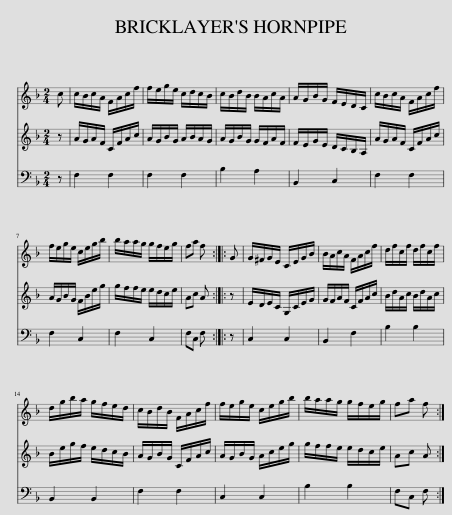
X:1
%%score 1 2 3
L:1/8
M:2/4
I:linebreak $
K:F
V:1 treble
V:2 treble
V:3 bass
V:1
 c | c/B/c/A/ F/A/c/f/ | f/e/g/e/ c/d/c/B/ | c/B/d/B/ B/A/c/A/ | A/G/B/G/ F/E/D/C/ | %5
 c/B/c/A/ F/A/c/f/ |$ f/e/g/e/ c/e/g/b/ | b/a/a/g/ g/f/e/g/ | fa f :: G | %10
 G/^F/G/E/ C/E/G/B/ | B/A/c/A/ F/A/c/f/ | d/f/c/f/ d/f/c/f/ |$ d/g/b/a/ g/f/e/d/ | c/B/d/B/ F/A/c/f/ | %15
 f/e/g/e/ c/e/g/b/ | b/a/a/g/ g/f/e/g/ | fa f :| %18
V:2
 z | A/G/A/F/ C/F/A/c/ | A/G/B/G/ A/B/A/G/ | A/G/B/G/ G/F/A/F/ | F/E/G/E/ D/C/B,/A,/ | %5
 A/G/A/F/ C/F/A/c/ |$ A/G/B/G/ F/B/e/g/ | g/f/f/e/ e/d/c/e/ | Ac A :: z | %10
 E/D/E/C/ G,/C/E/G/ | G/F/A/F/ C/F/A/c/ | B/d/A/c/ B/d/A/c/ |$ B/e/g/f/ e/d/c/B/ | A/G/B/G/ C/F/A/c/ | %15
 A/G/B/G/ A/c/e/g/ | g/f/f/e/ e/d/c/e/ | Ac A :| %18
V:3
 z | F,2 F,2 | F,2 F,2 | B,2 A,2 | B,,2 C,2 | %5
 F,2 F,2 |$ F,2 C,2 | F,2 C,2 | F,C, F, :: z | %10
 C,2 C,2 | B,,2 F,2 | B,2 B,2 |$ B,,2 B,,2 | F,2 F,2 | %15
 C,2 C,2 | B,2 B,2 | F,C, F, :| %18
